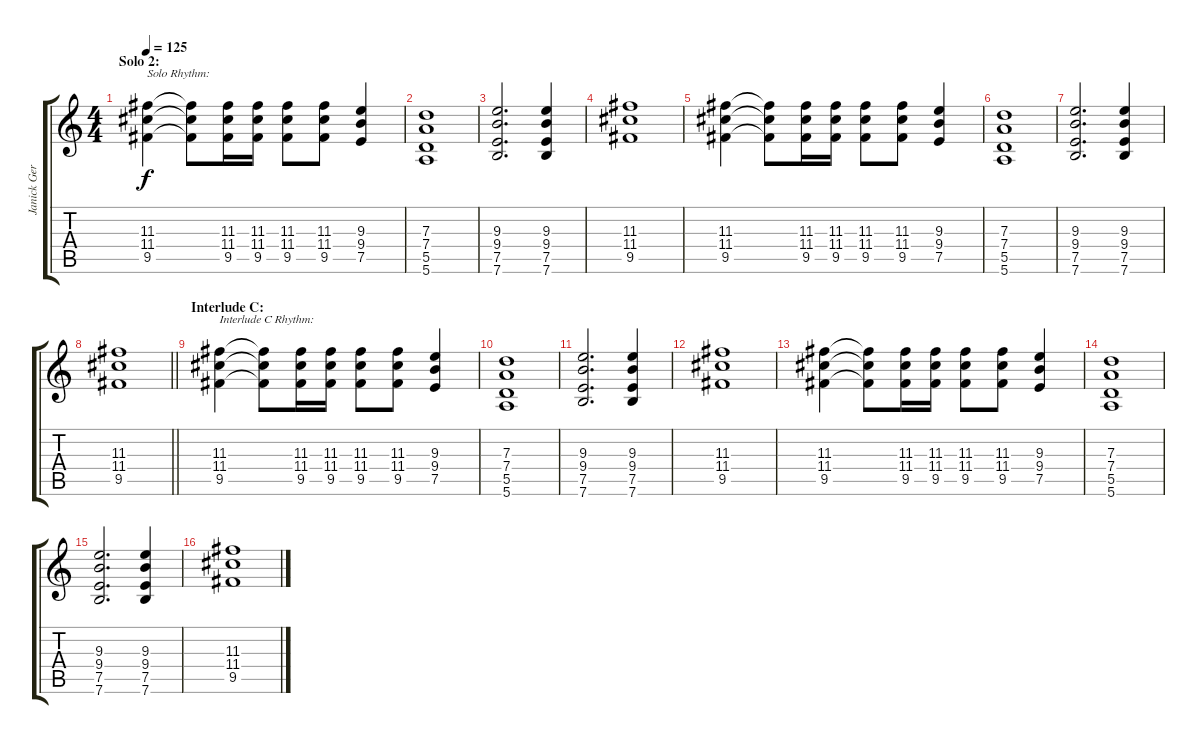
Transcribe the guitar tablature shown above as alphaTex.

\track ("Janick Gers" "Janick Ger") {instrument distortionguitar}
\staff {score tabs}
\tuning (E4 B3 G3 D3 A2 E2) {hide}
\ts (4 4)
\section ("" "Solo 2:")
\tempo 125
\clef g2
\ks c
(11.3 11.4 9.5).4{txt "Solo Rhythm:" dy f} (11.3{t} 11.4{t} 9.5{t}).8 (11.3 11.4 9.5).16 (11.3 11.4 9.5).16 (11.3 11.4 9.5).8 (11.3 11.4 9.5).8 (9.3 9.4 7.5).4 |
(7.3 7.4 5.5 5.6).1 |
(9.3 9.4 7.5 7.6).2{d} (9.3 9.4 7.5 7.6).4 |
(11.3 11.4 9.5).1 |
(11.3 11.4 9.5).4 (11.3{t} 11.4{t} 9.5{t}).8 (11.3 11.4 9.5).16 (11.3 11.4 9.5).16 (11.3 11.4 9.5).8 (11.3 11.4 9.5).8 (9.3 9.4 7.5).4 |
(7.3 7.4 5.5 5.6).1 |
(9.3 9.4 7.5 7.6).2{d} (9.3 9.4 7.5 7.6).4 |
\barLineRight lightlight
(11.3 11.4 9.5).1 |
\section ("" "Interlude C:")
(11.3 11.4 9.5).4{txt "Interlude C Rhythm:"} (11.3{t} 11.4{t} 9.5{t}).8 (11.3 11.4 9.5).16 (11.3 11.4 9.5).16 (11.3 11.4 9.5).8 (11.3 11.4 9.5).8 (9.3 9.4 7.5).4 |
(7.3 7.4 5.5 5.6).1 |
(9.3 9.4 7.5 7.6).2{d} (9.3 9.4 7.5 7.6).4 |
(11.3 11.4 9.5).1 |
(11.3 11.4 9.5).4 (11.3{t} 11.4{t} 9.5{t}).8 (11.3 11.4 9.5).16 (11.3 11.4 9.5).16 (11.3 11.4 9.5).8 (11.3 11.4 9.5).8 (9.3 9.4 7.5).4 |
(7.3 7.4 5.5 5.6).1 |
(9.3 9.4 7.5 7.6).2{d} (9.3 9.4 7.5 7.6).4 |
(11.3 11.4 9.5).1
